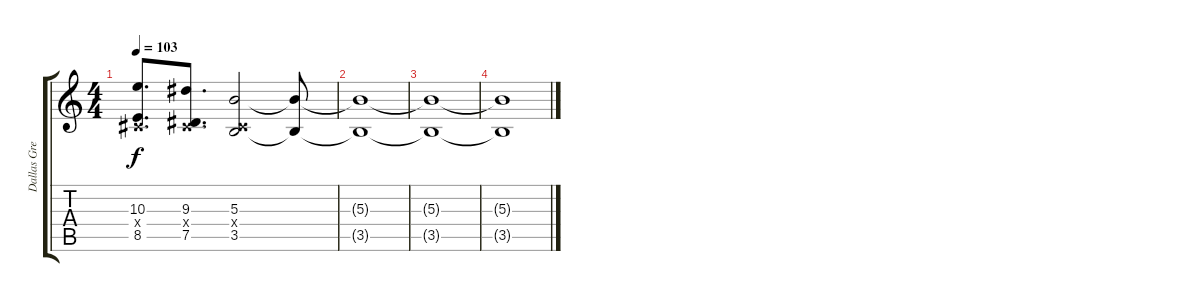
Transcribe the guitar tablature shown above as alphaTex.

\track ("Dallas Green" "Dallas Gre") {instrument electricguitarclean}
\staff {score tabs}
\tuning (Eb4 Bb3 Gb3 Db3 Ab2 Db2) {hide}
\ts (4 4)
\tempo 103
\clef g2
\ks c
(10.3 0.4{x} 8.5).8{d dy f} (9.3 0.4{x} 7.5).8{d} (5.3 0.4{x} 3.5).2 (5.3{t} 3.5{t}).8 |
(5.3{t} 3.5{t}).1 |
(5.3{t} 3.5{t}).1 |
(5.3{t} 3.5{t}).1
